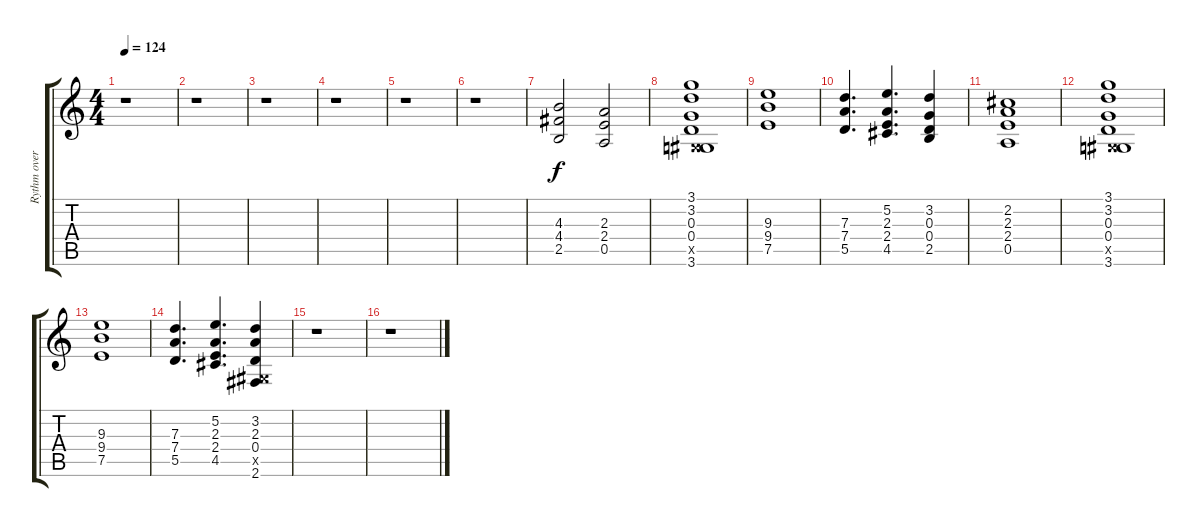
\track ("Rythm overdubs" "Rythm over") {instrument overdrivenguitar}
\staff {score tabs}
\tuning (E4 B3 G3 D3 A2 E2) {hide}
\ts (4 4)
\tempo 124
\clef g2
\ks c
r.1{dy f} |
r.1 |
r.1 |
r.1 |
r.1 |
r.1 |
(4.3 4.4 2.5).2 (2.3 2.4 0.5).2 |
(3.1 3.2 0.3 0.4 -1.5{x} 3.6).1 |
(9.3 9.4 7.5).1 |
(7.3 7.4 5.5).4{d} (5.2 2.3 2.4 4.5).4{d} (3.2 0.3 0.4 2.5).4 |
(2.2 2.3 2.4 0.5).1 |
(3.1 3.2 0.3 0.4 -1.5{x} 3.6).1 |
(9.3 9.4 7.5).1 |
(7.3 7.4 5.5).4{d} (5.2 2.3 2.4 4.5).4{d} (3.2 2.3 0.4 -1.5{x} 2.6).4 |
r.1 |
r.1
